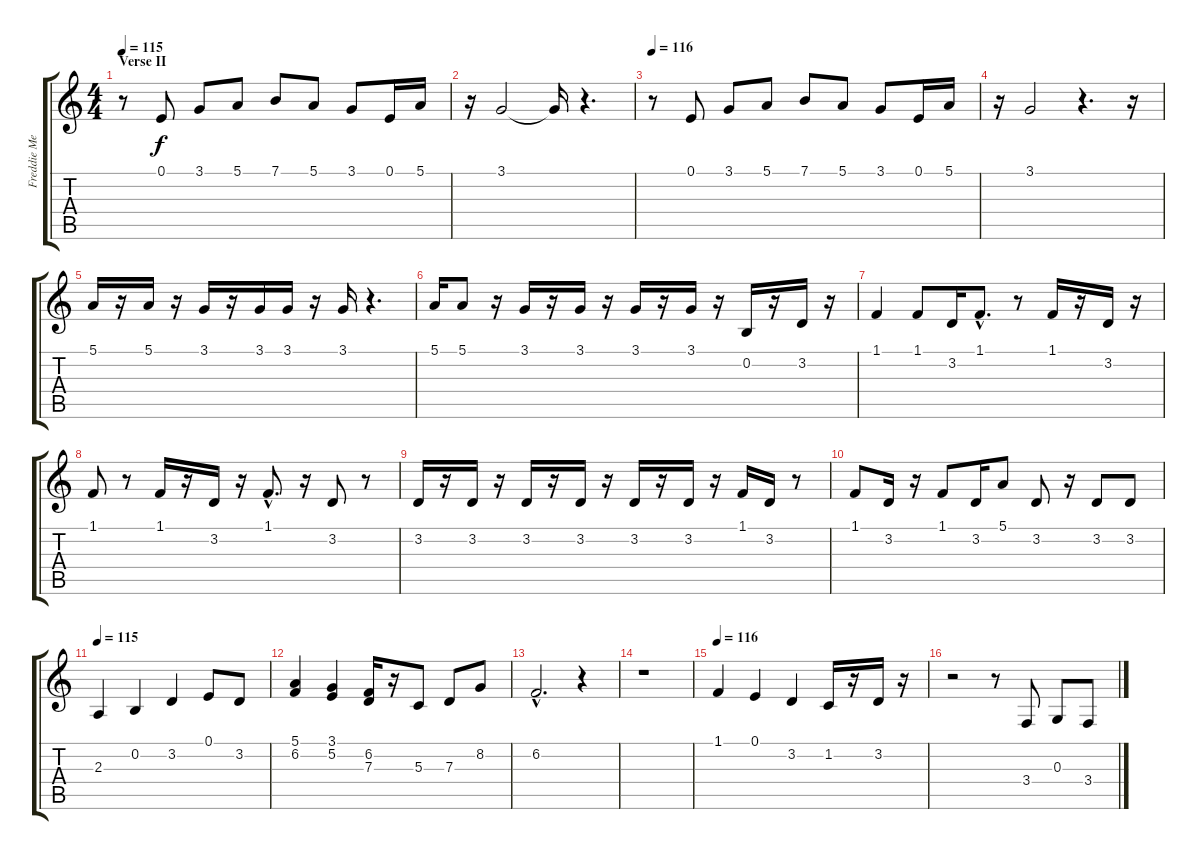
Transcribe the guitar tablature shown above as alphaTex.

\track ("Freddie Mercury" "Freddie Me") {instrument lead6voice}
\staff {score tabs}
\tuning (E4 B3 G3 D3 A2 E2) {hide}
\ts (4 4)
\section ("" "Verse II")
\tempo 115
\clef g2
\ks c
r.8{dy f} 0.1.8 3.1.8 5.1.8 7.1.8 5.1.8 3.1.8 0.1.16 5.1.16 |
r.16 3.1.2 3.1{t}.16 r.4{d} |
\tempo 116
r.8 0.1.8 3.1.8 5.1.8 7.1.8 5.1.8 3.1.8 0.1.16 5.1.16 |
r.16 3.1.2 r.4{d} r.16 |
5.1.16 r.16 5.1.16 r.16 3.1.16 r.16 3.1.16 3.1.16 r.16 3.1.16 r.4{d} |
5.1.16 5.1.8 r.16 3.1.16 r.16 3.1.16 r.16 3.1.16 r.16 3.1.16 r.16 0.2.16 r.16 3.2.16 r.16 |
1.1.4 1.1.8 3.2.16 1.1{hac}.8{d} r.8 1.1.16 r.16 3.2.16 r.16 |
1.1.8 r.8 1.1.16 r.16 3.2.16 r.16 1.1{hac}.8{d} r.16 3.2.8 r.8 |
3.2.16 r.16 3.2.16 r.16 3.2.16 r.16 3.2.16 r.16 3.2.16 r.16 3.2.16 r.16 1.1.16 3.2.16 r.8 |
1.1.8 3.2.16 r.16 1.1.8 3.2.16 5.1.8 3.2.8 r.16 3.2.8 3.2.8 |
\tempo 115
2.3.4 0.2.4 3.2.4 0.1.8 3.2.8 |
(5.1 6.2).4 (3.1 5.2).4 (6.2 7.3).16 r.16 5.3.8 7.3.8 8.2.8 |
6.2{hac}.2{d} r.4 |
r.1 |
\tempo 116
1.1.4 0.1.4 3.2.4 1.2.16 r.16 3.2.16 r.16 |
r.2 r.8 3.4.8 0.3.8 3.4.8
